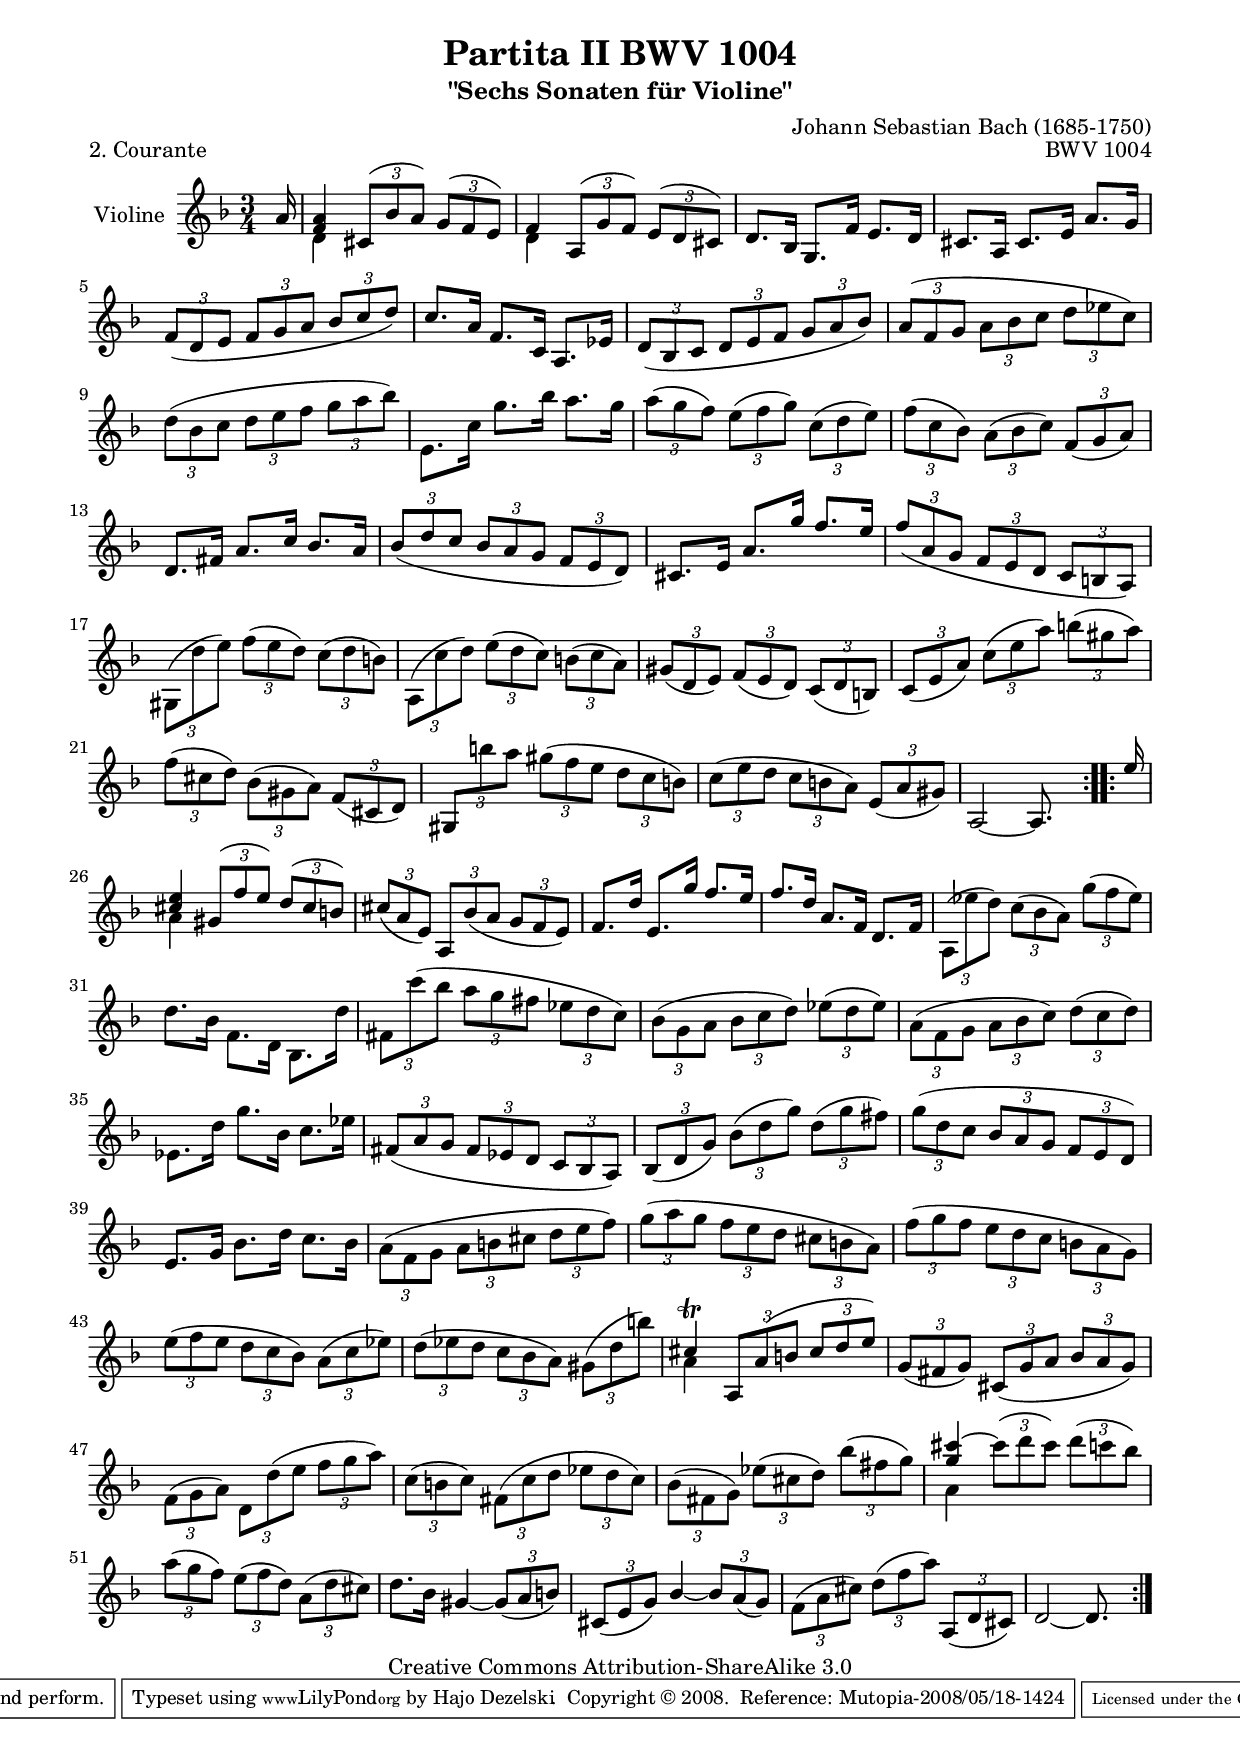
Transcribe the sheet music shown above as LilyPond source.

\version "2.11.45"

\paper {
    page-top-space = #0.0
    %indent = 0.0
    line-width = 18.0\cm
    ragged-bottom = ##f
    ragged-last-bottom = ##f
}

% #(set-default-paper-size "a4")

#(set-global-staff-size 19)

\header {
        title = "Partita II BWV 1004"
        subtitle = "\"Sechs Sonaten für Violine\""
        piece = "2. Courante"
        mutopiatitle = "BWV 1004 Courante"
        composer = "Johann Sebastian Bach (1685-1750)"
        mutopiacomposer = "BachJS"
        opus = "BWV 1004"
        date = "1720"
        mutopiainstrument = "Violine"
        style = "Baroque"
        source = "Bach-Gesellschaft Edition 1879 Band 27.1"
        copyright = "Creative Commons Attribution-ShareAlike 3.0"
		comment = "Takt 49 Notenwert korrigiert"
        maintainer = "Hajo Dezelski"
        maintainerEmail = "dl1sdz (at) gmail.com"
	
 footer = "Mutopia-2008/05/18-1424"
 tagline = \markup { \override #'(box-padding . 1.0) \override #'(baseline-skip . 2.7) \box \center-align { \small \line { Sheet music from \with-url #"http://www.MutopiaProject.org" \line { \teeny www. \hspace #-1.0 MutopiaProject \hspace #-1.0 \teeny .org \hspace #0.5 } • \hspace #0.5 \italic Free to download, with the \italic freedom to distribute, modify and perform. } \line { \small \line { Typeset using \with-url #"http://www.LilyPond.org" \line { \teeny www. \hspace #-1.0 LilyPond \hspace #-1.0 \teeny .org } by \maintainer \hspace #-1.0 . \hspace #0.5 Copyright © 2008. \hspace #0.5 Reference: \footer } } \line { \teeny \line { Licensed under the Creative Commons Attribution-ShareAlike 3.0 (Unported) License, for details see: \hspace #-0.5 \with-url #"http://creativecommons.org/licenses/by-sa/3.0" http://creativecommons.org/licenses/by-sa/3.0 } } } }
}


melody =  \relative f' {
	\repeat volta 2 { %begin repeated section
		\partial 16 a16 % Auftakt
		\stemUp 
		<< {<f a>4
		\times 2/3 { cis8 [ ( bes' a ) ] } 
		\times 2/3 { g8 [ ( f e ) ] } } \\
		{ \stemDown d4 s2 \stemUp }
		>> | % 1
		<< { f4 
		\times 2/3 { a,8 [ ( g' f ) ] } 
		\times 2/3 { e8 [ ( d cis ) ] } } \\
		{ \stemDown d4 s2 \stemUp }
		>>| % 2
		d8. [ bes16 ] g8. [ f'16 ] e8. [ d16 ] | % 3
		cis8. [ a16 ] cis8. [ e16 ] a8. [ g16 ] | % 4
		\times 2/3 { f8 [ ( d e ] } 
		\times 2/3 { f8 [ g a ] } 
		\times 2/3 { bes8 [ c d ) ] } | % 5
		c8. [ a16 ] f8. [ c16 ] a8. [ es'16 ] | % 6
		\times 2/3 { d8 [ ( bes c ] } 
		\times 2/3 { d8 [ e f ] } 
		\times 2/3 { g8 [ a bes ) ] } | % 7
		\times 2/3 { a8 [ ( f g ] } 
		\stemDown
		\times 2/3 { a8 [ bes c ] } 
		\times 2/3 { d8 [ es c ) ] } | % 8
		\times 2/3 { d8 [ ( bes c ] } 
		\times 2/3 { d8 [ e f ] } 
		\times 2/3 { g8 [ a bes ) ] } | % 9
		e,,8. [ c'16 ] g'8. [ bes16 ] a8. [ g16 ] | % 10
		\times 2/3 { a8 [ ( g f ) ] } 
		\times 2/3 { e8 [ ( f g ) ] } 
		\times 2/3 { c,8 [ ( d e ) ] } | % 11
		\times 2/3 { f8 [ ( c bes ) ] } 
		\times 2/3 { a8 [ ( bes c ) ] } 
		\stemUp
		\times 2/3 { f,8 [ ( g a ) ] } | % 12
		d,8. [ fis16 ] a8. [ c16 ] bes8. [ a16 ] | % 13
		\times 2/3 { bes8 [ ( d c  ] } 
		\times 2/3 { bes8 [ a g ] } 
		\times 2/3 { f8 [ e d ) ] } | % 14
		cis8. [ e16 ] a8. [ g'16 ] f8. [ e16 ] | % 15
		\times 2/3 { f8 [ ( a, g ] } 
		\times 2/3 { f8 [ e d ] } 
		\times 2/3 { c8 [ b a ) ] } | % 16
		\stemDown
		\times 2/3 { gis8 [ ( d'' e ) ] } 
		\times 2/3 { f8 [ ( e d ) ] } 
		\times 2/3 { c8 [ ( d b ) ] } | % 17
		\times 2/3 { a,8 [ ( c' d ) ] } 
		\times 2/3 { e8 [ ( d c ) ] } 
		\times 2/3 { b8 [ ( c a ) ] } | % 18
		\stemUp
		\times 2/3 { gis8 [ ( d e ) ] } 
		\times 2/3 { f8 [ ( e d ) ] } 
		\times 2/3 { c8 [ ( d b ) ] } | % 19
		\times 2/3 { c8 [ ( e a ) ] } 
		\stemDown
		\times 2/3 { c8 [ ( e a ) ] } 
		\times 2/3 { b8 [ ( gis a ) ] } | % 20
		\times 2/3 { f8 [ ( cis d ) ] } 
		\times 2/3 { bes8 [ ( gis a ) ] } 
		\stemUp 
		\times 2/3 { f8 [ ( cis d ) ] } | % 21
		\times 2/3 { gis,8 [ \stemDown b'' a ] } 
		\times 2/3 { gis8 [ ( f e ] } 
		\times 2/3 { d8 [ c b ) ] } | % 22
		\times 2/3 { c8 [ ( e d ] } 
		\times 2/3 { c8 [ b a ) ] } 
		\stemUp
		\times 2/3 { e8 [ ( a gis ) ] } | % 23
		a,2 ~ a8. s16 | % 24
	} %end of repeated section
  
    \repeat volta 2 { %begin repeated section
		\partial 16 e''16 % Auftakt
		<< { <cis e>4 
		\times 2/3 { gis8 [ ( f' e ) ] } 
		\times 2/3 { d8 [ ( cis b ) ] } } \\
		{ \stemDown a4 s2  }
		>>| % 25
		\times 2/3 { cis8 [ ( a e ) ] } 
		\stemUp
		\times 2/3 { a,8 [ bes' ( a ] } 
		\times 2/3 { g8 [ f e ) ] } | % 26
		f8. [ d'16 ] e,8. [ g'16 ] f8. [ e16 ] | % 27
		f8. [ d16 ] a8. [ f16 ] d8. [ f16 ] | % 28
		\stemDown
		\times 2/3 { a,8 [ ( es'' d ) ] } 
		\times 2/3 { c8 [ ( bes a ) ] } 
		\times 2/3 { g'8 [ ( f es ) ] } | % 29
		d8. [ bes16 ] f8. [ d16 ] bes8. [ d'16 ] | % 30
		\times 2/3 { fis,8 [ c'' ( bes ] } 
		\times 2/3 { a8 [ g fis ] } 
		\times 2/3 { es8 [ d c ) ] } | % 31
		\times 2/3 { bes8 [ ( g a ] } 
		\times 2/3 { bes8 [ c d ) ] } 
		\times 2/3 { es8 [ ( d es ) ] } | % 32
		\times 2/3 { a,8 [ ( f g ] } 
		\times 2/3 { a8 [ bes c ) ] } 
		\times 2/3 { d8 [ ( c d ) ] } | % 33
		es,8. [ d'16 ] g8. [ bes,16 ] c8. [ es16 ] | % 34
		\stemUp
		\times 2/3 { fis,8 [ ( a g ] } 
		\times 2/3 { fis8 [ es d ] } 
		\times 2/3 { c8 [ bes a ) ] } | % 35
		\times 2/3 { bes8 [ ( d g ) ] } 
		\stemDown
		\times 2/3 { bes8 [ ( d g ) ] } 
		\times 2/3 { d8 [ ( g fis ) ] } | % 36
		\times 2/3 { g8 [ ( d c ] } 
		\stemUp
		\times 2/3 { bes8 [ a g ] } 
		\times 2/3 { f8 [ e d ) ] } | % 37
		e8. [ g16 ] \stemDown bes8. [ d16 ] c8. [ bes16 ] | % 38
		\times 2/3 { a8 [ ( f g ] } 
		\times 2/3 { a8 [ b cis ] } 
		\times 2/3 { d8 [ e f ) ] } | % 39
		\times 2/3 { g8 [ ( a g ] } 
		\times 2/3 { f8 [ e d ] } 
		\times 2/3 { cis8 [ b a ) ] } | % 40
		\times 2/3 { f'8 [ ( g f ] } 
		\times 2/3 { e8 [ d c ] } 
		\times 2/3 { b8 [ a g ) ] } | % 41
		\times 2/3 { e'8 [ ( f e ] } 
		\times 2/3 { d8 [ c bes ) ] } 
		\times 2/3 { a8 [ ( c es ) ] } | % 42
		\times 2/3 { d8 [ ( es d ] } 
		\times 2/3 { c8 [ bes a ) ] } 
		\times 2/3 { gis8 [ ( d' b' ) ] } | % 43
		<< { cis,4 \trill 
		\times 2/3 { a,8 [ a' (  b ] } 
		\times 2/3 { cis8 [ d e ) ] } } \\
		{ \stemDown a,4 s2  }
		>> | % 44
		\stemUp
		\times 2/3 { g8 [ ( fis g ) ] } 
		\times 2/3 { cis,8 [ ( g' a ] } 
		\times 2/3 { bes8 [ a g ) ] } | % 45
		\stemDown
		\times 2/3 { f8 [ ( g a ) ] } 
		\times 2/3 { d,8 [ d' ( e  ] } 
		\times 2/3 { f8 [ g a ) ] } | % 46
		\times 2/3 { c,8 [ ( b c ) ] } 
		\times 2/3 { fis,8 [ ( c' d ] } 
		\times 2/3 { es8 [ d c ) ] } | % 47
		\times 2/3 { bes8 [ ( fis g ) ] } 
		\times 2/3 { es'8 [ ( cis d ) ] } 
		\times 2/3 { bes'8 [ ( fis g ) ] } | % 48
		<< { <g cis>4 ~ \stemDown
		\times 2/3 { cis8 [ ( d cis ) ] } 
		\times 2/3 { d8 [ ( c bes ) ] } } \\
		{ \stemDown a,4 s2 \stemUp }
		>> | % 49
		\times 2/3 { a'8 [ ( g f ) ] } 
		\times 2/3 { e8 [ ( f d ) ] } 
		\times 2/3 { a8 ( [ d cis ) ] } | % 50
		d8. [ bes16 ] 
		\stemUp 
		gis4 ~
		\times 2/3 { gis8 [ ( a b ) ] } | % 51
		\times 2/3 { cis,8 [ ( e g ) ] } 
		bes4 ~
		\times 2/3 { bes8 [ a ( g ) ] } | % 52
		\stemDown
		\times 2/3 { f8 [ ( a cis ) ] } 
		\times 2/3 { d8 [ ( f a ) ] } 
		\stemUp
		\times 2/3 { a,,8 [ ( d cis ) ] } | % 53
		d2 ~ d8. s16 | % 54
    }
}

% The score definition

\score {
	\context Staff << 
        \set Staff.instrumentName = "Violine"
        { \clef treble \key d \minor \time 3/4 \autoBeamOff \melody  }
    >>
	\layout { }
 	 \midi { }
}
